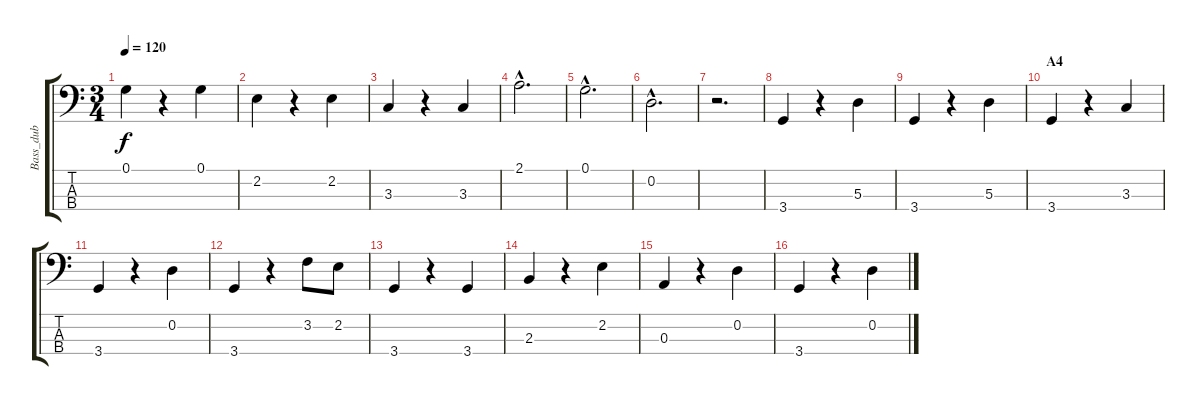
\track ("Bass_dub" "Bass_dub") {instrument acousticbass}
\staff {score tabs}
\tuning (G2 D2 A1 E1) {hide}
\ts (3 4)
\tempo 120
\clef f4
\ks c
0.1.4{dy f} r.4 0.1.4 |
2.2.4 r.4 2.2.4 |
3.3.4 r.4 3.3.4 |
2.1{hac}.2{d} |
0.1{hac}.2{d} |
0.2{hac}.2{d} |
r.2{d} |
3.4.4 r.4 5.3.4 |
3.4.4 r.4 5.3.4 |
\section ("" "A4")
3.4.4 r.4 3.3.4 |
3.4.4 r.4 0.2.4 |
3.4.4 r.4 3.2.8 2.2.8 |
3.4.4 r.4 3.4.4 |
2.3.4 r.4 2.2.4 |
0.3.4 r.4 0.2.4 |
3.4.4 r.4 0.2.4
